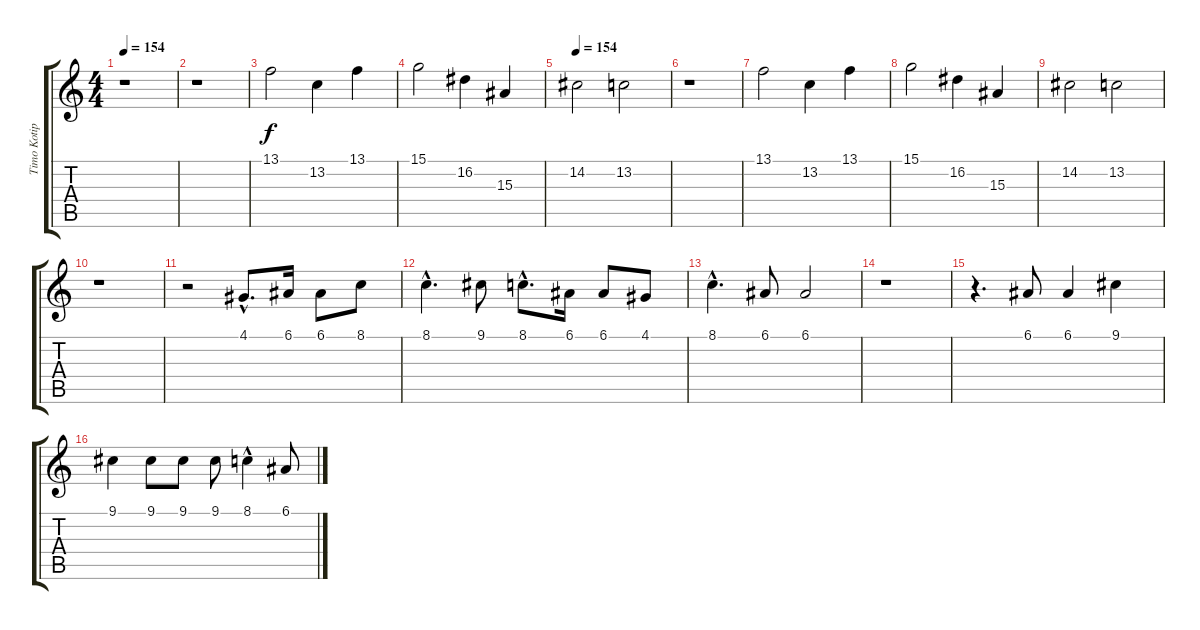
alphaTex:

\track ("Timo Kotipelto" "Timo Kotip") {instrument lead3calliope}
\staff {score tabs}
\tuning (E4 B3 G3 D3 A2 E2) {hide}
\ts (4 4)
\tempo 154
\clef g2
\ks c
r.1{dy f} |
r.1 |
13.1.2 13.2.4 13.1.4 |
15.1.2 16.2.4 15.3.4 |
\tempo 154
14.2.2 13.2.2 |
r.1 |
13.1.2 13.2.4 13.1.4 |
15.1.2 16.2.4 15.3.4 |
14.2.2 13.2.2 |
r.1 |
r.2 4.1{hac}.8{d} 6.1.16 6.1.8 8.1.8 |
8.1{hac}.4{d} 9.1.8 8.1{hac}.8{d} 6.1.16 6.1.8 4.1.8 |
8.1{hac}.4{d} 6.1.8 6.1.2 |
r.1 |
r.4{d} 6.1.8 6.1.4 9.1.4 |
9.1.4 9.1.8 9.1.8 9.1.8 8.1{hac}.4 6.1.8
